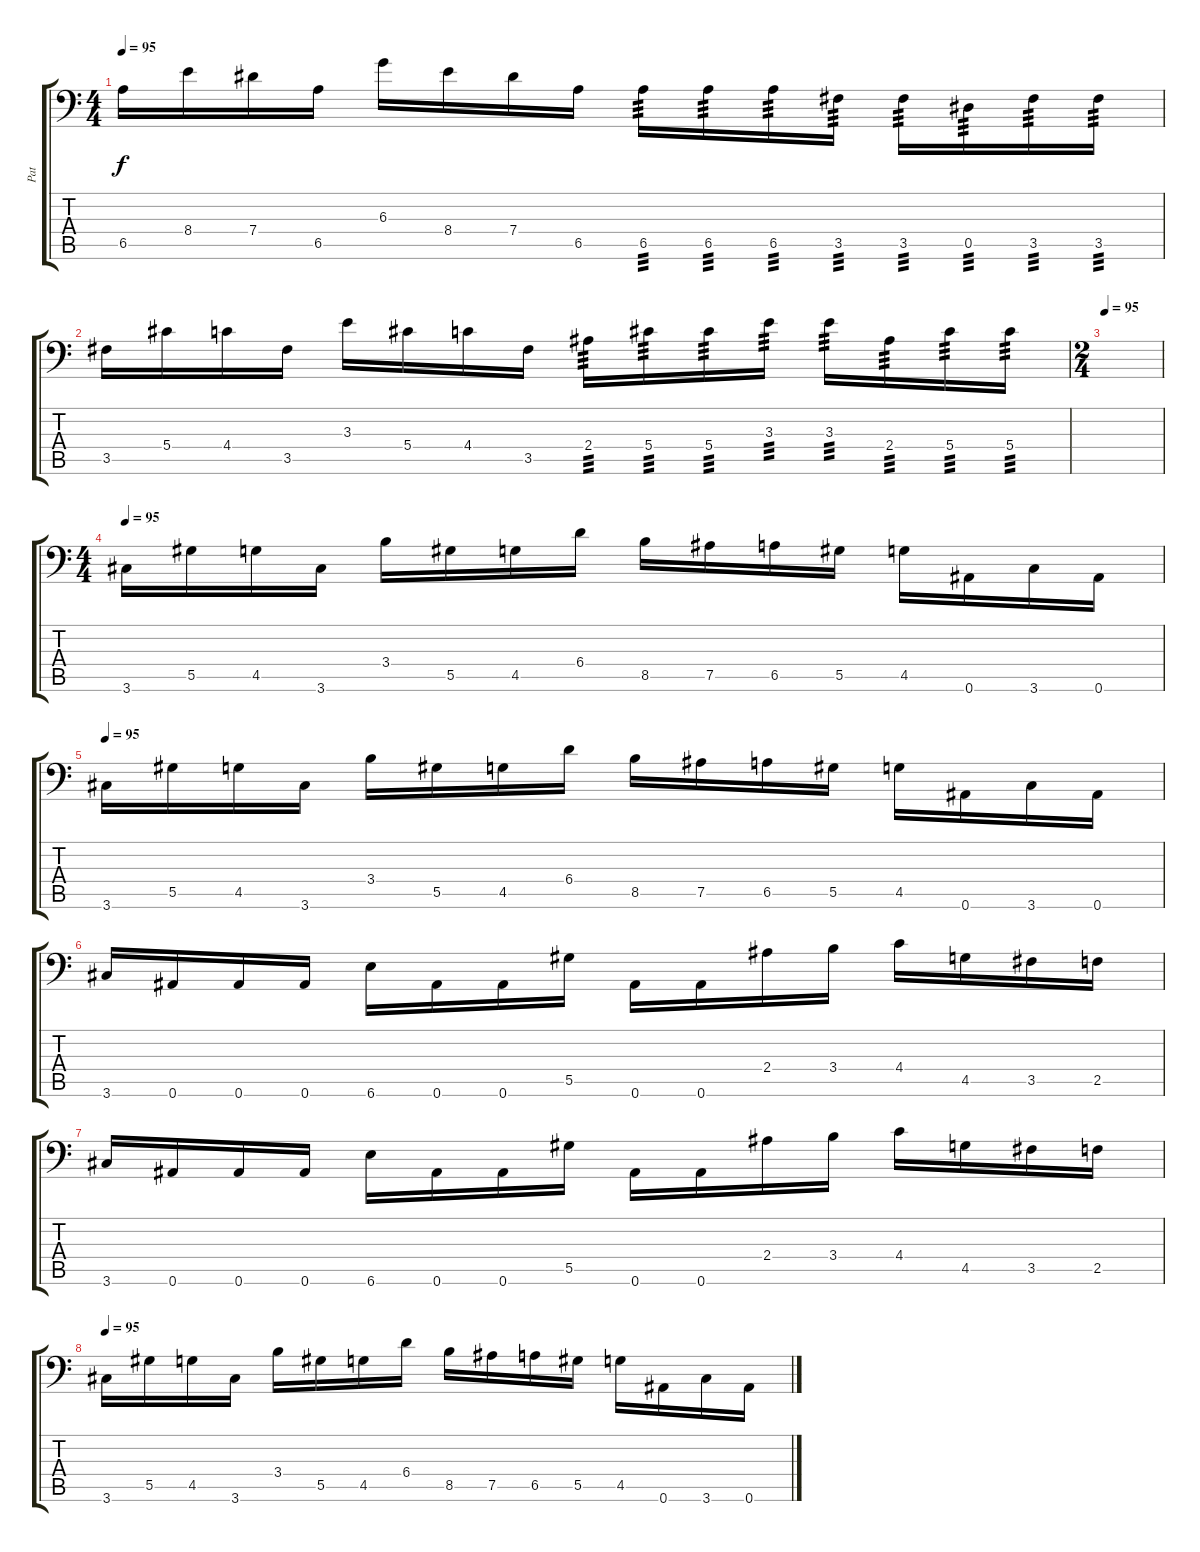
\track ("Pat" "Pat") {instrument distortionguitar}
\staff {score tabs}
\tuning (Bb3 F3 Db3 Ab2 Eb2 Bb1) {hide}
\ts (4 4)
\tempo 95
\clef f4
\ks c
6.5.16{dy f} 8.4.16 7.4.16 6.5.16 6.3.16 8.4.16 7.4.16 6.5.16 6.5.16{tp 3} 6.5.16{tp 3} 6.5.16{tp 3} 3.5.16{tp 3} 3.5.16{tp 3} 0.5.16{tp 3} 3.5.16{tp 3} 3.5.16{tp 3} |
3.5.16 5.4.16 4.4.16 3.5.16 3.3.16 5.4.16 4.4.16 3.5.16 2.4.16{tp 3} 5.4.16{tp 3} 5.4.16{tp 3} 3.3.16{tp 3} 3.3.16{tp 3} 2.4.16{tp 3} 5.4.16{tp 3} 5.4.16{tp 3} |
\ts (2 4)
\tempo 95
|
\ts (4 4)
\tempo 95
3.6.16 5.5.16 4.5.16 3.6.16 3.4.16 5.5.16 4.5.16 6.4.16 8.5.16 7.5.16 6.5.16 5.5.16 4.5.16 0.6.16 3.6.16 0.6.16 |
\tempo 95
3.6.16 5.5.16 4.5.16 3.6.16 3.4.16 5.5.16 4.5.16 6.4.16 8.5.16 7.5.16 6.5.16 5.5.16 4.5.16 0.6.16 3.6.16 0.6.16 |
3.6.16 0.6.16 0.6.16 0.6.16 6.6.16 0.6.16 0.6.16 5.5.16 0.6.16 0.6.16 2.4.16 3.4.16 4.4.16 4.5.16 3.5.16 2.5.16 |
3.6.16 0.6.16 0.6.16 0.6.16 6.6.16 0.6.16 0.6.16 5.5.16 0.6.16 0.6.16 2.4.16 3.4.16 4.4.16 4.5.16 3.5.16 2.5.16 |
\tempo 95
3.6.16 5.5.16 4.5.16 3.6.16 3.4.16 5.5.16 4.5.16 6.4.16 8.5.16 7.5.16 6.5.16 5.5.16 4.5.16 0.6.16 3.6.16 0.6.16
